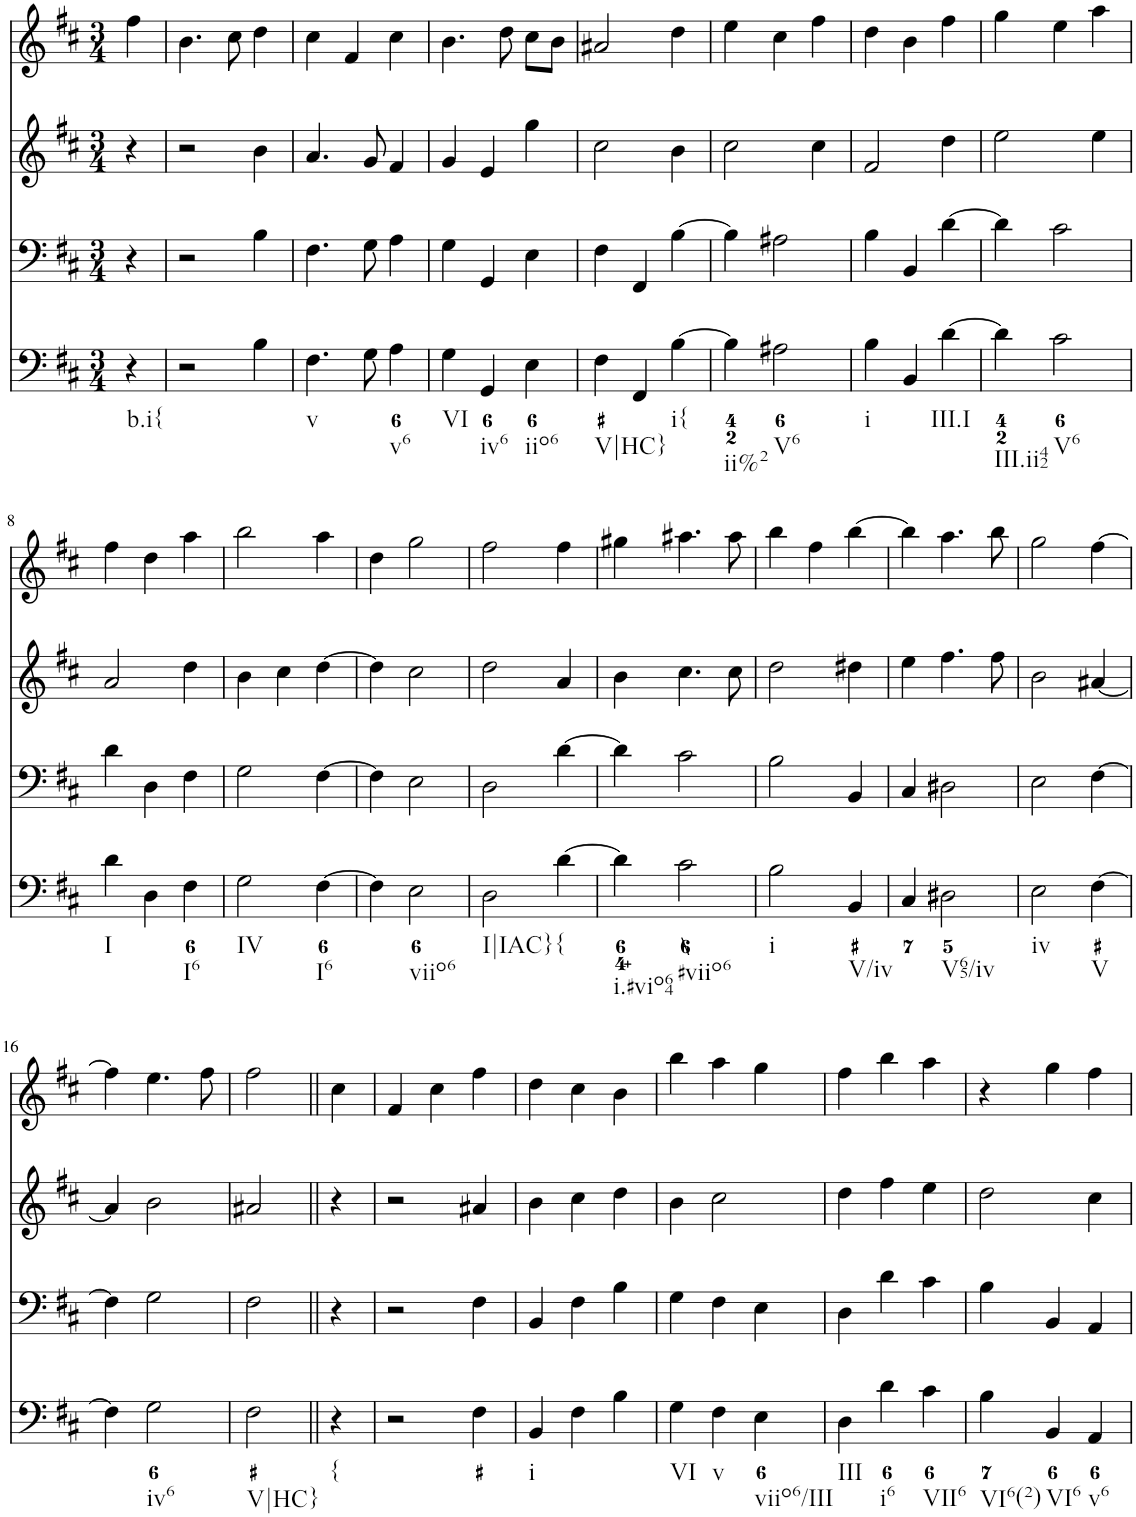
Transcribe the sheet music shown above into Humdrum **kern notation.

**kern	**kern	**kern	**kern
*part4	*part3	*part2	*part1
*staff4	*staff3	*staff2	*staff1
*I"Piano	*I"Piano	*I"Piano	*I"Piano
*I'Pno	*I'Pno	*I'Pno	*I'Pno
*clefF4	*clefF4	*clefG2	*clefG2
*k[f#c#]	*k[f#c#]	*k[f#c#]	*k[f#c#]
*b:	*b:	*b:	*b:
*M3/4	*M3/4	*M3/4	*M3/4
=	=	=	=
!LO:TX:b:t=b.i{	!	!	!
4r	4r	4r	4ff#\
=1	=1	=1	=1
2r	2r	2r	4.b\
.	.	.	8cc#\
4B\	4B\	4b\	4dd\
=2	=2	=2	=2
!LO:TX:b:t=v	!	!	!
4.F#\	4.F#\	4.a/	4cc#\
.	.	.	4f#/
8G\	8G\	8g/	.
!LO:TX:b:t=v6	!	!	!
4A\	4A\	4f#/	4cc#\
=3	=3	=3	=3
!LO:TX:b:t=VI	!	!	!
4G\	4G\	4g/	4.b\
!LO:TX:b:t=iv6	!	!	!
4GG/	4GG/	4e/	.
.	.	.	8dd\
!LO:TX:b:t=iio6	!	!	!
4E\	4E\	4gg\	8cc#\L
.	.	.	8b\J
=4	=4	=4	=4
!LO:TX:b:t=V|HC}	!	!	!
4F#\	4F#\	2cc#\	2a#X/
4FF#/	4FF#/	.	.
!LO:TX:b:t=i{	!	!	!
[4B\	[4B\	4b\	4dd\
=5	=5	=5	=5
!LO:TX:b:t=ii%2	!	!	!
4B\]	4B\]	2cc#\	4ee\
!LO:TX:b:t=V6	!	!	!
2A#X\	2A#X\	.	4cc#\
.	.	4cc#\	4ff#\
=6	=6	=6	=6
!LO:TX:b:t=i	!	!	!
4B\	4B\	2f#/	4dd\
4BB/	4BB/	.	4b\
!LO:TX:b:t=III.I	!	!	!
[4d\	[4d\	4dd\	4ff#\
=7	=7	=7	=7
!LO:TX:b:t=III.ii42	!	!	!
4d\]	4d\]	2ee\	4gg\
!LO:TX:b:t=V6	!	!	!
2c#\	2c#\	.	4ee\
.	.	4ee\	4aa\
!!LO:LB:g=z
=8	=8	=8	=8
!LO:TX:b:t=I	!	!	!
4d\	4d\	2a/	4ff#\
4D\	4D\	.	4dd\
!LO:TX:b:t=I6	!	!	!
4F#\	4F#\	4dd\	4aa\
=9	=9	=9	=9
!LO:TX:b:t=IV	!	!	!
2G\	2G\	4b\	2bb\
.	.	4cc#\	.
!LO:TX:b:t=I6	!	!	!
[4F#\	[4F#\	[4dd\	4aa\
=10	=10	=10	=10
4F#\]	4F#\]	4dd\]	4dd\
!LO:TX:b:t=viio6	!	!	!
2E\	2E\	2cc#\	2gg\
=11	=11	=11	=11
!LO:TX:b:t=I|IAC}	!	!	!
2D\	2D\	2dd\	2ff#\
!LO:TX:b:t={	!	!	!
[4d\	[4d\	4a/	4ff#\
=12	=12	=12	=12
!LO:TX:b:t=i.#vio64	!	!	!
4d\]	4d\]	4b\	4gg#X\
!LO:TX:b:t=#viio6	!	!	!
2c#\	2c#\	4.cc#\	4.aa#X\
.	.	8cc#\	8aa#\
=13	=13	=13	=13
!LO:TX:b:t=i	!	!	!
2B\	2B\	2dd\	4bb\
.	.	.	4ff#\
!LO:TX:b:t=V/iv	!	!	!
4BB/	4BB/	4dd#X\	[4bb\
=14	=14	=14	=14
4C#/	4C#/	4ee\	4bb\]
!LO:TX:b:t=V65/iv	!	!	!
2D#X\	2D#X\	4.ff#\	4.aa\
.	.	8ff#\	8bb\
=15	=15	=15	=15
!LO:TX:b:t=iv	!	!	!
2E\	2E\	2b\	2gg\
!LO:TX:b:t=V	!	!	!
[4F#\	[4F#\	[4a#X/	[4ff#\
!!LO:LB:g=z
=16	=16	=16	=16
4F#\]	4F#\]	4a#/]	4ff#\]
!LO:TX:b:t=iv6	!	!	!
2G\	2G\	2b\	4.ee\
.	.	.	8ff#\
=17	=17	=17	=17
!LO:TX:b:t=V|HC}	!	!	!
2F#\	2F#\	2a#X/	2ff#\
!LO:TX:b:t={	!	!	!
4r	4r	4r	4cc#\
=18	=18	=18	=18
2r	2r	2r	4f#/
.	.	.	4cc#\
4F#\	4F#\	4a#X/	4ff#\
=19	=19	=19	=19
!LO:TX:b:t=i	!	!	!
4BB/	4BB/	4b\	4dd\
4F#\	4F#\	4cc#\	4cc#\
4B\	4B\	4dd\	4b\
=20	=20	=20	=20
!LO:TX:b:t=VI	!	!	!
4G\	4G\	4b\	4bb\
!LO:TX:b:t=v	!	!	!
4F#\	4F#\	2cc#\	4aa\
!LO:TX:b:t=viio6/III	!	!	!
4E\	4E\	.	4gg\
=21	=21	=21	=21
!LO:TX:b:t=III	!	!	!
4D\	4D\	4dd\	4ff#\
!LO:TX:b:t=i6	!	!	!
4d\	4d\	4ff#\	4bb\
!LO:TX:b:t=VII6	!	!	!
4c#\	4c#\	4ee\	4aa\
=22	=22	=22	=22
!LO:TX:b:t=VI6(2)	!	!	!
4B\	4B\	2dd\	4r
!LO:TX:b:t=VI6	!	!	!
4BB/	4BB/	.	4gg\
!LO:TX:b:t=v6	!	!	!
4AA/	4AA/	4cc#\	4ff#\
=	=	=	=
*-	*-	*-	*-
